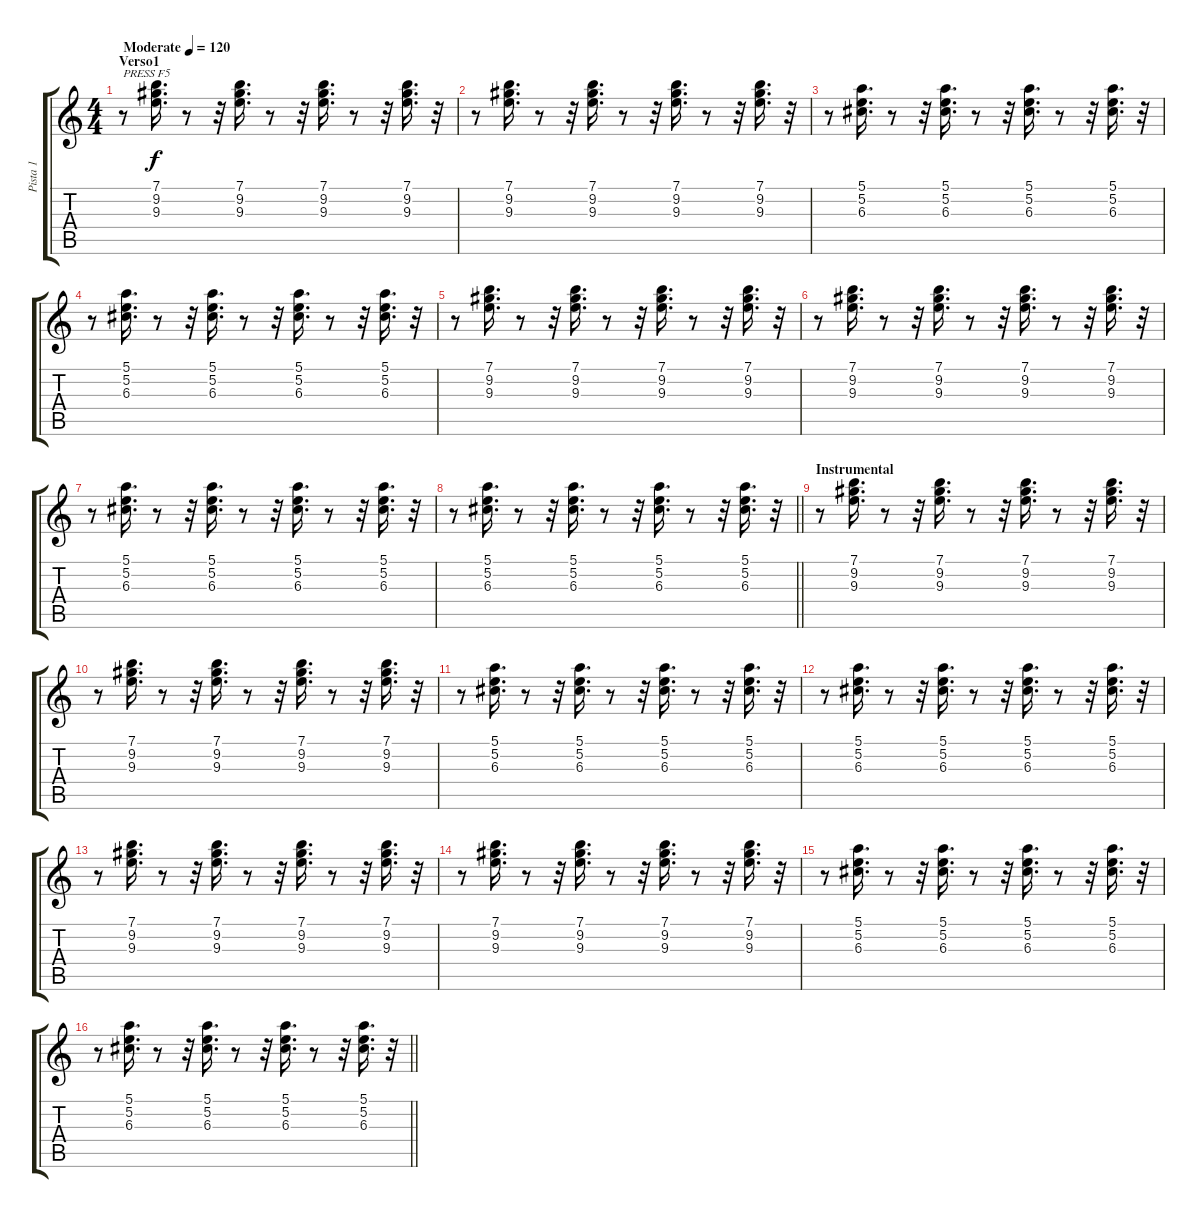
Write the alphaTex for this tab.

\track ("Pista 1" "Pista 1") {instrument electricguitarclean}
\staff {score tabs}
\tuning (E4 B3 G3 D3 A2 E2) {hide}
\ts (4 4)
\section ("" "Verso1")
\tempo (120 "Moderate")
\clef g2
\ks c
r.8{txt "PRESS F5" dy f instrument electricguitarclean} (7.1 9.2 9.3).16{d} r.8 r.32 (7.1 9.2 9.3).16{d} r.8 r.32 (7.1 9.2 9.3).16{d} r.8 r.32 (7.1 9.2 9.3).16{d} r.32 |
r.8 (7.1 9.2 9.3).16{d} r.8 r.32 (7.1 9.2 9.3).16{d} r.8 r.32 (7.1 9.2 9.3).16{d} r.8 r.32 (7.1 9.2 9.3).16{d} r.32 |
r.8 (5.1 5.2 6.3).16{d} r.8 r.32 (5.1 5.2 6.3).16{d} r.8 r.32 (5.1 5.2 6.3).16{d} r.8 r.32 (5.1 5.2 6.3).16{d} r.32 |
r.8 (5.1 5.2 6.3).16{d} r.8 r.32 (5.1 5.2 6.3).16{d} r.8 r.32 (5.1 5.2 6.3).16{d} r.8 r.32 (5.1 5.2 6.3).16{d} r.32 |
r.8 (7.1 9.2 9.3).16{d} r.8 r.32 (7.1 9.2 9.3).16{d} r.8 r.32 (7.1 9.2 9.3).16{d} r.8 r.32 (7.1 9.2 9.3).16{d} r.32 |
r.8 (7.1 9.2 9.3).16{d} r.8 r.32 (7.1 9.2 9.3).16{d} r.8 r.32 (7.1 9.2 9.3).16{d} r.8 r.32 (7.1 9.2 9.3).16{d} r.32 |
r.8 (5.1 5.2 6.3).16{d} r.8 r.32 (5.1 5.2 6.3).16{d} r.8 r.32 (5.1 5.2 6.3).16{d} r.8 r.32 (5.1 5.2 6.3).16{d} r.32 |
\barLineRight lightlight
r.8 (5.1 5.2 6.3).16{d} r.8 r.32 (5.1 5.2 6.3).16{d} r.8 r.32 (5.1 5.2 6.3).16{d} r.8 r.32 (5.1 5.2 6.3).16{d} r.32 |
\section ("" "Instrumental")
r.8 (7.1 9.2 9.3).16{d} r.8 r.32 (7.1 9.2 9.3).16{d} r.8 r.32 (7.1 9.2 9.3).16{d} r.8 r.32 (7.1 9.2 9.3).16{d} r.32 |
r.8 (7.1 9.2 9.3).16{d} r.8 r.32 (7.1 9.2 9.3).16{d} r.8 r.32 (7.1 9.2 9.3).16{d} r.8 r.32 (7.1 9.2 9.3).16{d} r.32 |
r.8 (5.1 5.2 6.3).16{d} r.8 r.32 (5.1 5.2 6.3).16{d} r.8 r.32 (5.1 5.2 6.3).16{d} r.8 r.32 (5.1 5.2 6.3).16{d} r.32 |
r.8 (5.1 5.2 6.3).16{d} r.8 r.32 (5.1 5.2 6.3).16{d} r.8 r.32 (5.1 5.2 6.3).16{d} r.8 r.32 (5.1 5.2 6.3).16{d} r.32 |
r.8 (7.1 9.2 9.3).16{d} r.8 r.32 (7.1 9.2 9.3).16{d} r.8 r.32 (7.1 9.2 9.3).16{d} r.8 r.32 (7.1 9.2 9.3).16{d} r.32 |
r.8 (7.1 9.2 9.3).16{d} r.8 r.32 (7.1 9.2 9.3).16{d} r.8 r.32 (7.1 9.2 9.3).16{d} r.8 r.32 (7.1 9.2 9.3).16{d} r.32 |
r.8 (5.1 5.2 6.3).16{d} r.8 r.32 (5.1 5.2 6.3).16{d} r.8 r.32 (5.1 5.2 6.3).16{d} r.8 r.32 (5.1 5.2 6.3).16{d} r.32 |
\barLineRight lightlight
r.8 (5.1 5.2 6.3).16{d} r.8 r.32 (5.1 5.2 6.3).16{d} r.8 r.32 (5.1 5.2 6.3).16{d} r.8 r.32 (5.1 5.2 6.3).16{d} r.32
